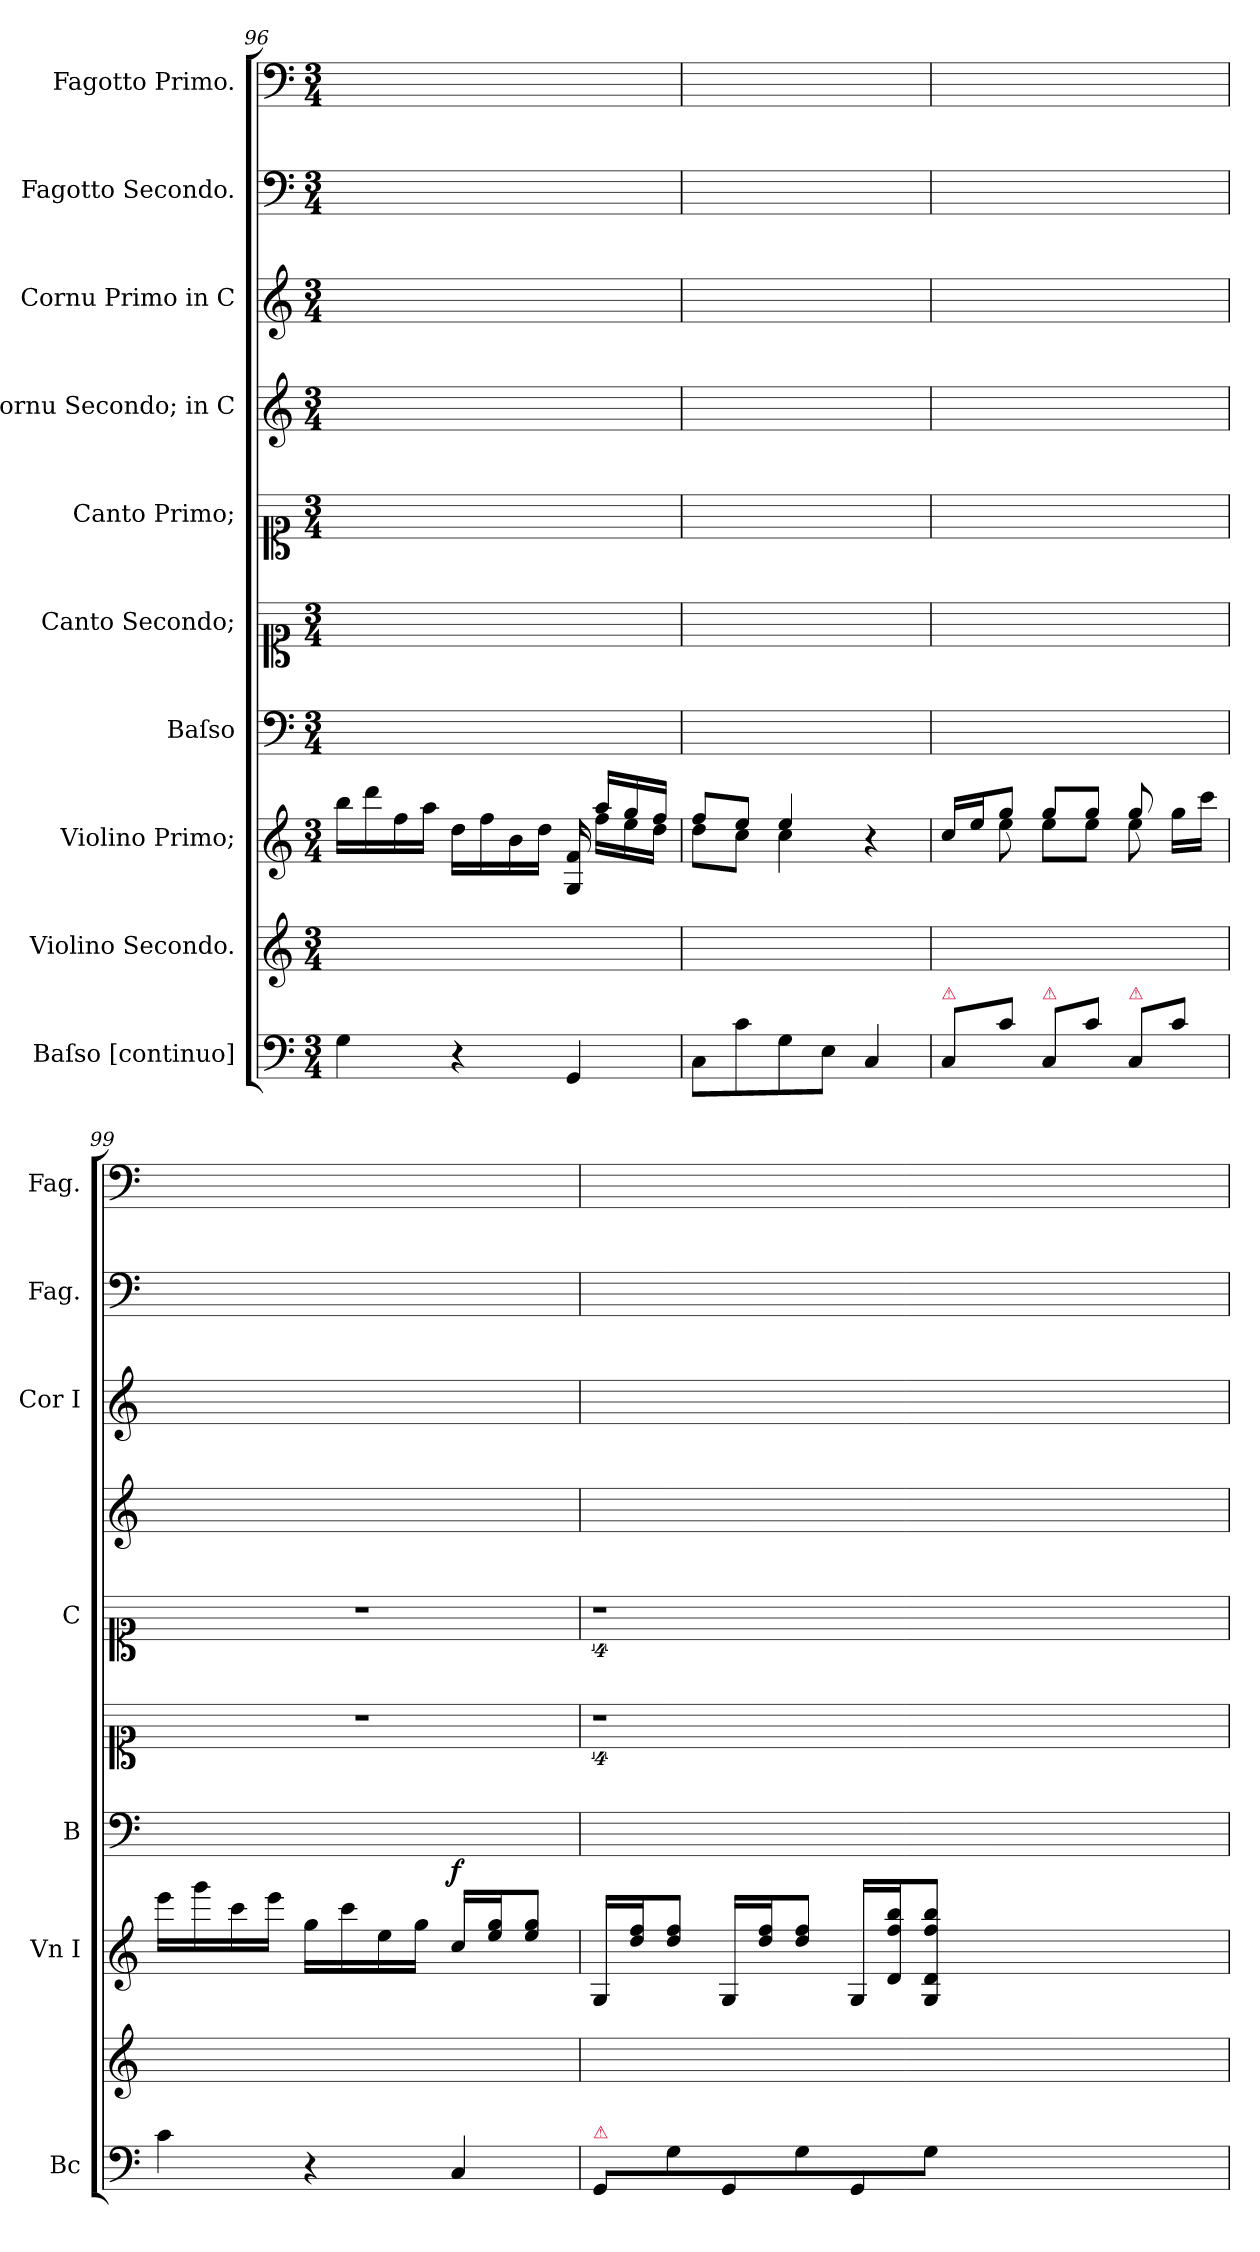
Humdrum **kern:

**kern	**kern	**kern	**dynam	**kern	**kern	**kern	**kern	**kern	**kern	**kern
*part10	*part9	*part8	*part8	*part7	*part6	*part5	*part4	*part3	*part2	*part1
*staff10	*staff9	*staff8	*staff8	*staff7	*staff6	*staff5	*staff4	*staff3	*staff2	*staff1
*I"Baſso [continuo]	*I"Violino Secondo.	*I"Violino Primo;	*	*I"Baſso	*I"Canto Secondo;	*I"Canto Primo;	*I"Cornu Secondo; in C	*I"Cornu Primo in C	*I"Fagotto Secondo.	*I"Fagotto Primo.
*I'Bc	*	*I'Vn I	*	*I'B	*	*I'C	*	*I'Cor I	*I'Fag.	*I'Fag.
*clefF4	*clefG2	*clefG2	*	*clefF4	*clefC1	*clefC1	*clefG2	*clefG2	*clefF4	*clefF4
*k[]	*k[]	*k[]	*	*k[]	*k[]	*k[]	*k[]	*k[]	*k[]	*k[]
*M3/4	*M3/4	*M3/4	*	*M3/4	*M3/4	*M3/4	*M3/4	*M3/4	*M3/4	*M3/4
=96	=96	=96	=96	=96	=96	=96	=96	=96	=96	=96
*	*	*^	*	*	*	*	*	*	*	*
4G	2.ryy	16bbLL	16ryy	.	2.ryy	2.ryy	2.ryy	2.ryy	2.ryy	2.ryy	2.ryy
.	.	16ddd	16ryy	.	.	.	.	.	.	.	.
.	.	16ff	8ryy	.	.	.	.	.	.	.	.
.	.	16aaJJ	.	.	.	.	.	.	.	.	.
4r	.	16ddLL	4ryy	.	.	.	.	.	.	.	.
.	.	16ff	.	.	.	.	.	.	.	.	.
.	.	16b	.	.	.	.	.	.	.	.	.
.	.	16ddJJ	.	.	.	.	.	.	.	.	.
4GG	.	16G 16f	16ryy	.	.	.	.	.	.	.	.
.	.	16aaLL	16ffLL	.	.	.	.	.	.	.	.
.	.	16gg	16ee	.	.	.	.	.	.	.	.
.	.	16ffJJ	16ddJJ	.	.	.	.	.	.	.	.
=97	=97	=97	=97	=97	=97	=97	=97	=97	=97	=97	=97
8CL	2.ryy	8ffL	8ddL	.	2.ryy	2.ryy	2.ryy	2.ryy	2.ryy	2.ryy	2.ryy
8c	.	8eeJ	8ccJ	.	.	.	.	.	.	.	.
8G	.	4ee	4cc	.	.	.	.	.	.	.	.
8EJ	.	.	.	.	.	.	.	.	.	.	.
4C	.	4r	4ryy	.	.	.	.	.	.	.	.
=98	=98	=98	=98	=98	=98	=98	=98	=98	=98	=98	=98
!LO:TX:a:color=crimson:t=⚠	!	!	!	!	!	!	!	!	!	!	!
8C/L	2.ryy	16ccLL	16ryy	.	2.ryy	2.ryy	2.ryy	2.ryy	2.ryy	2.ryy	2.ryy
.	.	16eeJ	16ryy	.	.	.	.	.	.	.	.
8c\J	.	8ggJ	8ee	.	.	.	.	.	.	.	.
!LO:TX:a:color=crimson:t=⚠	!	!	!	!	!	!	!	!	!	!	!
8C/L	.	8ggL	8eeL	.	.	.	.	.	.	.	.
8c\J	.	8ggJ	8eeJ	.	.	.	.	.	.	.	.
!LO:TX:a:color=crimson:t=⚠	!	!	!	!	!	!	!	!	!	!	!
8C/L	.	8gg	8ee	.	.	.	.	.	.	.	.
8c\J	.	16ggLL	8ryy	.	.	.	.	.	.	.	.
.	.	16cccJJ	.	.	.	.	.	.	.	.	.
*	*	*v	*v	*	*	*	*	*	*	*	*
=99	=99	=99	=99	=99	=99	=99	=99	=99	=99	=99
4c	2.ryy	16eeeLL	.	2.ryy	2.r	2.r	2.ryy	2.ryy	2.ryy	2.ryy
.	.	16ggg	.	.	.	.	.	.	.	.
.	.	16ccc	.	.	.	.	.	.	.	.
.	.	16eeeJJ	.	.	.	.	.	.	.	.
4r	.	16ggLL	.	.	.	.	.	.	.	.
.	.	16ccc	.	.	.	.	.	.	.	.
.	.	16ee	.	.	.	.	.	.	.	.
.	.	16ggJJ	.	.	.	.	.	.	.	.
!	!	!	!LO:DY:a	!	!	!	!	!	!	!
4C	.	16cc/LL	f	.	.	.	.	.	.	.
.	.	16ee 16ggJ	.	.	.	.	.	.	.	.
.	.	8ee 8ggJ	.	.	.	.	.	.	.	.
=100	=100	=100	=100	=100	=100	=100	=100	=100	=100	=100
!LO:TX:a:color=crimson:t=⚠	!	!	!	!	!	!	!	!	!	!
8GG/L	2.ryy	16GLL	.	2.ryy	4%9r	4%9r	2.ryy	2.ryy	2.ryy	2.ryy
.	.	16dd 16ffJ	.	.	.	.	.	.	.	.
8G\	.	8dd 8ffJ	.	.	.	.	.	.	.	.
8GG/	.	16GLL	.	.	.	.	.	.	.	.
.	.	16dd 16ffJ	.	.	.	.	.	.	.	.
8G\	.	8dd 8ffJ	.	.	.	.	.	.	.	.
8GG/	.	16GLL	.	.	.	.	.	.	.	.
.	.	16d 16ff 16bbJ	.	.	.	.	.	.	.	.
8G\J	.	8G 8d 8ff 8bbJ	.	.	.	.	.	.	.	.
1.ryy	1.ryy	1.ryy	.	1.ryy	.	.	1.ryy	1.ryy	1.ryy	1.ryy
=	=	=	=	=	=	=	=	=	=	=
*-	*-	*-	*-	*-	*-	*-	*-	*-	*-	*-
